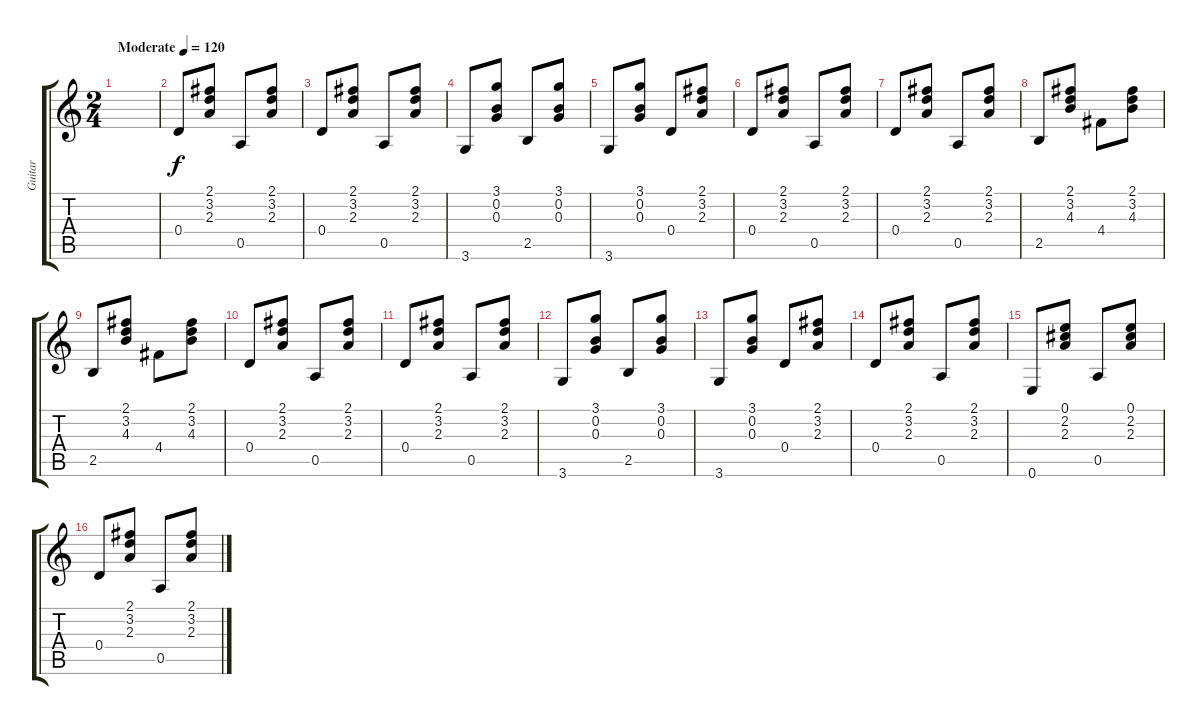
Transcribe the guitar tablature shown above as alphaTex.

\track ("Guitar" "Guitar") {instrument acousticguitarsteel}
\staff {score tabs}
\tuning (E4 B3 G3 D3 A2 E2) {hide}
\ts (2 4)
\tempo (120 "Moderate")
\clef g2
\ks c
|
0.4.8 (2.1 3.2 2.3).8 0.5.8 (2.1 3.2 2.3).8 |
0.4.8 (2.1 3.2 2.3).8 0.5.8 (2.1 3.2 2.3).8 |
3.6.8 (3.1 0.2 0.3).8 2.5.8 (3.1 0.2 0.3).8 |
3.6.8 (3.1 0.2 0.3).8 0.4.8 (2.1 3.2 2.3).8 |
0.4.8 (2.1 3.2 2.3).8 0.5.8 (2.1 3.2 2.3).8 |
0.4.8 (2.1 3.2 2.3).8 0.5.8 (2.1 3.2 2.3).8 |
2.5.8 (2.1 3.2 4.3).8 4.4.8 (2.1 3.2 4.3).8 |
2.5.8 (2.1 3.2 4.3).8 4.4.8 (2.1 3.2 4.3).8 |
0.4.8 (2.1 3.2 2.3).8 0.5.8 (2.1 3.2 2.3).8 |
0.4.8 (2.1 3.2 2.3).8 0.5.8 (2.1 3.2 2.3).8 |
3.6.8 (3.1 0.2 0.3).8 2.5.8 (3.1 0.2 0.3).8 |
3.6.8 (3.1 0.2 0.3).8 0.4.8 (2.1 3.2 2.3).8 |
0.4.8 (2.1 3.2 2.3).8 0.5.8 (2.1 3.2 2.3).8 |
0.6.8 (0.1 2.2 2.3).8 0.5.8 (0.1 2.2 2.3).8 |
0.4.8 (2.1 3.2 2.3).8 0.5.8 (2.1 3.2 2.3).8
